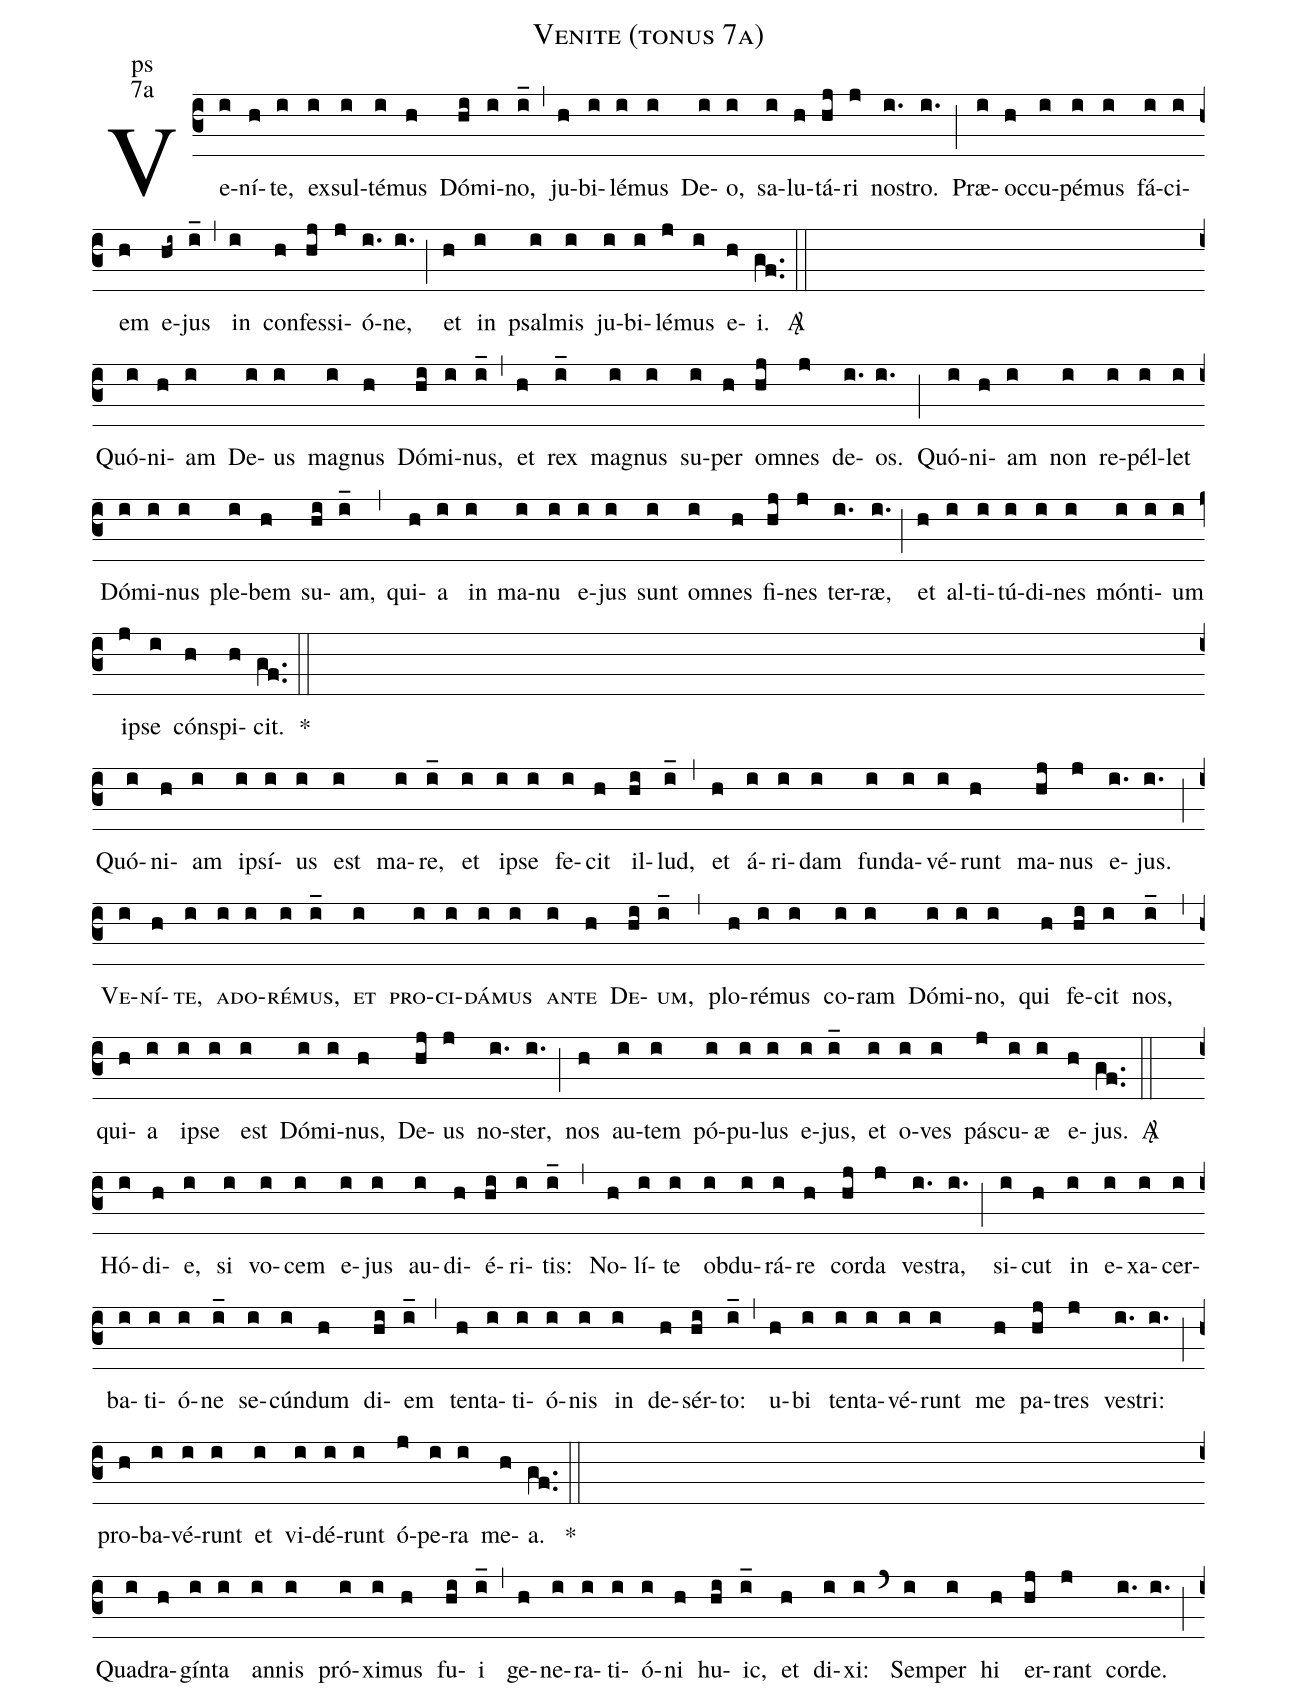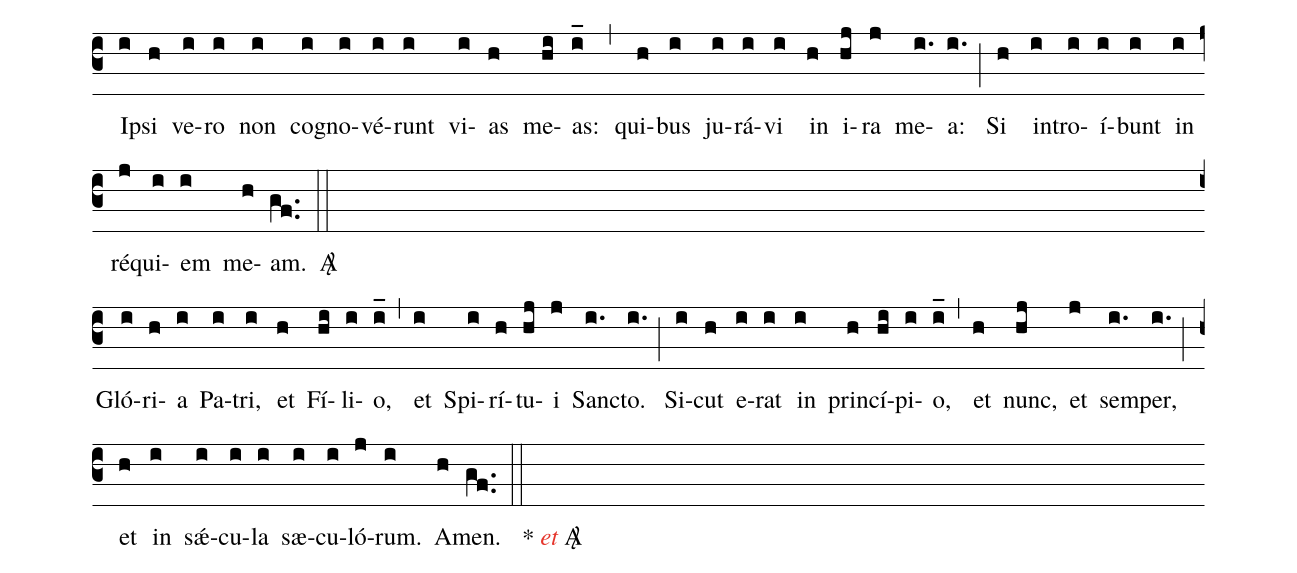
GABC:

name:Venite (tonus 7a);
office-part:ps;
mode:7a;
%%
(c3) Ve(i)ní(h)te,(i) ex(i)sul(i)té(i)mus(h) Dó(hi)mi(i)no,(i_) (,) ju(h)bi(i)lé(i)mus(i) De(i)o,(i) sa(i)lu(h)tá(hj)ri(j) no(i.)stro.(i.) (;) Præ(i)oc(h)cu(i)pé(i)mus(i) fá(i)ci(i)em(h) e(hi~)jus(i_) (,) in(i) con(h)fes(hj)si(j)ó(i.)ne,(i.) (;) et(h) in(i) psal(i)mis(i) ju(i)bi(i)lé(j)mus(i) e(h)i.(gf..)
<sp>A/</sp>(::) (Z)

Quó(i)ni(h)am(i) De(i)us(i) ma(i)gnus(h) Dó(hi)mi(i)nus,(i_) (,) et(h) rex(i_) ma(i)gnus(i) su(i)per(h) om(hj)nes(j) de(i.)os.(i.) (;) Quó(i)ni(h)am(i) non(i) re(i)pél(i)let(i) Dó(i)mi(i)nus(i) ple(i)bem(h) su(hi)am,(i_) (,) qui(h)a(i) in(i) ma(i)nu(i) e(i)jus(i) sunt(i) om(i)nes(h) fi(hj)nes(j) ter(i.)ræ,(i.) (;) et(h) al(i)ti(i)tú(i)di(i)nes(i) món(i)ti(i)um(i) i(j)pse(i) cón(h)spi(h)cit.(gf..) <sp>*</sp>(::) (Z)

Quó(i)ni(h)am(i) i(i)psí(i)us(i) est(i) ma(i)re,(i_) et(i) i(i)pse(i) fe(i)cit(h) il(hi)lud,(i_) (,) et(h) á(i)ri(i)dam(i) fun(i)da(i)vé(i)runt(h) ma(hj)nus(j) e(i.)jus.(i.)   (;)<sc>Ve(i)ní(h)te,(i) a(i)do(i)ré(i)mus,(i_) et(i) pro(i)ci(i)dá(i)mus(i) an(i)te(h) De(hi)um,</sc>(i_) (,) plo(h)ré(i)mus(i) co(i)ram(i) Dó(i)mi(i)no,(i) qui(h) fe(hi)cit(i) nos,(i_) (,) qui(h)a(i) i(i)pse(i) est(i) Dó(i)mi(i)nus,(h) De(hj)us(j) no(i.)ster,(i.) (;) nos(h) au(i)tem(i) pó(i)pu(i)lus(i) e(i)jus,(i_) et(i) o(i)ves(i) pá(j)scu(i)æ(i) e(h)jus.(gf..)
<sp>A/</sp>(::) (Z)

Hó(i)di(h)e,(i) si(i) vo(i)cem(i) e(i)jus(i) au(i)di(h)é(hi)ri(i)tis:(i_) (,) No(h)lí(i)te(i) ob(i)du(i)rá(i)re(h) cor(hj)da(j) ve(i.)stra,(i.) (;) si(i)cut(h) in(i) e(i)xa(i)cer(i)ba(i)ti(i)ó(i)ne(i_) se(i)cún(i)dum(h) di(hi)em(i_) (,) ten(h)ta(i)ti(i)ó(i)nis(i) in(i) de(h)sér(hi)to:(i_) (,) u(h)bi(i) ten(i)ta(i)vé(i)runt(i) me(h) pa(hj)tres(j) ve(i.)stri:(i.) (;) pro(h)ba(i)vé(i)runt(i) et(i) vi(i)dé(i)runt(i) ó(j)pe(i)ra(i) me(h)a.(gf..) <sp>*</sp>(::) (Z)

Qua(i)dra(h)gín(i)ta(i) an(i)nis(i) pró(i)xi(i)mus(h) fu(hi)i(i_) (,) ge(h)ne(i)ra(i)ti(i)ó(i)ni(h) hu(hi)ic,(i_) et(h) di(i)xi:(i) (`) Sem(i)per(i) hi(h) er(hj)rant(j) cor(i.)de.(i.) (;) I(i)psi(h) ve(i)ro(i) non(i) co(i)gno(i)vé(i)runt(i) vi(i)as(h) me(hi)as:(i_) (,) qui(h)bus(i) ju(i)rá(i)vi(i) in(h) i(hj)ra(j) me(i.)a:(i.) (;) Si(h) in(i)tro(i)í(i)bunt(i) in(i) ré(j)qui(i)em(i) me(h)am.(gf..)
<sp>A/</sp>(::) (Z)

Gló(i)ri(h)a(i) Pa(i)tri,(i) et(h) Fí(hi)li(i)o,(i_) (,) et(i) Spi(i)rí(h)tu(hj)i(j) San(i.)cto.(i.) (;) Si(i)cut(h) e(i)rat(i) in(i) prin(h)cí(hi)pi(i)o,(i_) (,) et(h) nunc,(hj) et(j) sem(i.)per,(i.) (;) et(h) in(i) sǽ(i)cu(i)la(i) sæ(i)cu(i)ló(j)rum.(i) A(h)men.(gf..) (::)
<sp>*</sp> <c><i>et</i></c> <sp>A/</sp>( )
